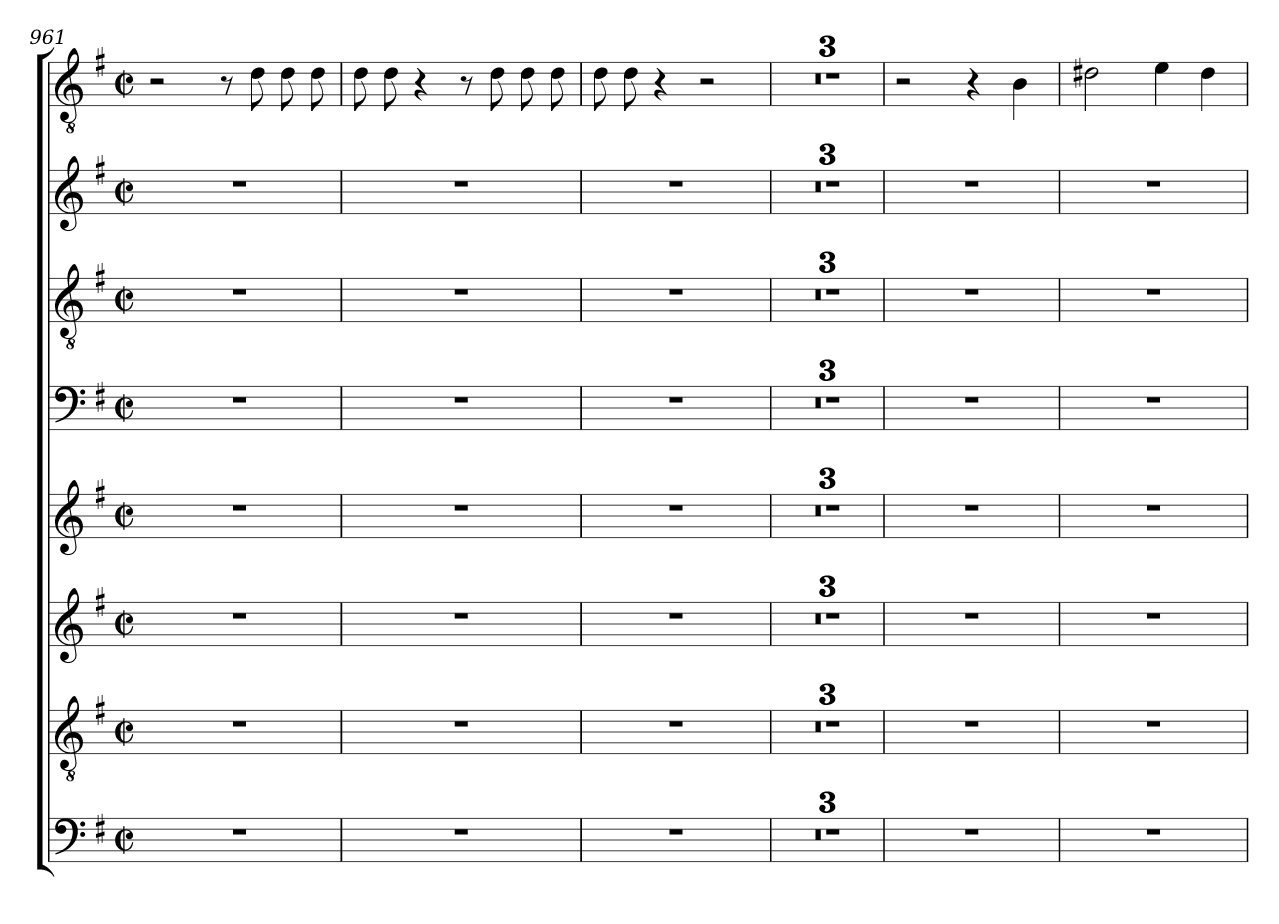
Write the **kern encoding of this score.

**kern	**kern	**kern	**kern	**kern	**kern	**kern	**kern
*part8	*part7	*part6	*part5	*part4	*part3	*part2	*part1
*staff8	*staff7	*staff6	*staff5	*staff4	*staff3	*staff2	*staff1
*clefF4	*clefGv2	*clefG2	*clefG2	*clefF4	*clefGv2	*clefG2	*clefGv2
*k[f#]	*k[f#]	*k[f#]	*k[f#]	*k[f#]	*k[f#]	*k[f#]	*k[f#]
*G:	*G:	*G:	*G:	*G:	*G:	*G:	*G:
*M2/2	*M2/2	*M2/2	*M2/2	*M2/2	*M2/2	*M2/2	*M2/2
*met(c|)	*met(c|)	*met(c|)	*met(c|)	*met(c|)	*met(c|)	*met(c|)	*met(c|)
=961	=961	=961	=961	=961	=961	=961	=961
1r	1r	1r	1r	1r	1r	1r	2r
.	.	.	.	.	.	.	8r
.	.	.	.	.	.	.	8d\
.	.	.	.	.	.	.	8d\
.	.	.	.	.	.	.	8d\
=962	=962	=962	=962	=962	=962	=962	=962
1r	1r	1r	1r	1r	1r	1r	8d\
.	.	.	.	.	.	.	8d\
.	.	.	.	.	.	.	4r
.	.	.	.	.	.	.	8r
.	.	.	.	.	.	.	8d\
.	.	.	.	.	.	.	8d\
.	.	.	.	.	.	.	8d\
=963	=963	=963	=963	=963	=963	=963	=963
1r	1r	1r	1r	1r	1r	1r	8d\
.	.	.	.	.	.	.	8d\
.	.	.	.	.	.	.	4r
.	.	.	.	.	.	.	2r
=964	=964	=964	=964	=964	=964	=964	=964
1r	1r	1r	1r	1r	1r	1r	1r
=965	=965	=965	=965	=965	=965	=965	=965
1r	1r	1r	1r	1r	1r	1r	1r
=966	=966	=966	=966	=966	=966	=966	=966
1r	1r	1r	1r	1r	1r	1r	1r
=967	=967	=967	=967	=967	=967	=967	=967
1r	1r	1r	1r	1r	1r	1r	2r
.	.	.	.	.	.	.	4r
.	.	.	.	.	.	.	4B\
!!LO:LB:g=z
=968	=968	=968	=968	=968	=968	=968	=968
1r	1r	1r	1r	1r	1r	1r	2d#X\
.	.	.	.	.	.	.	4e\
.	.	.	.	.	.	.	4d#\
=	=	=	=	=	=	=	=
*-	*-	*-	*-	*-	*-	*-	*-
